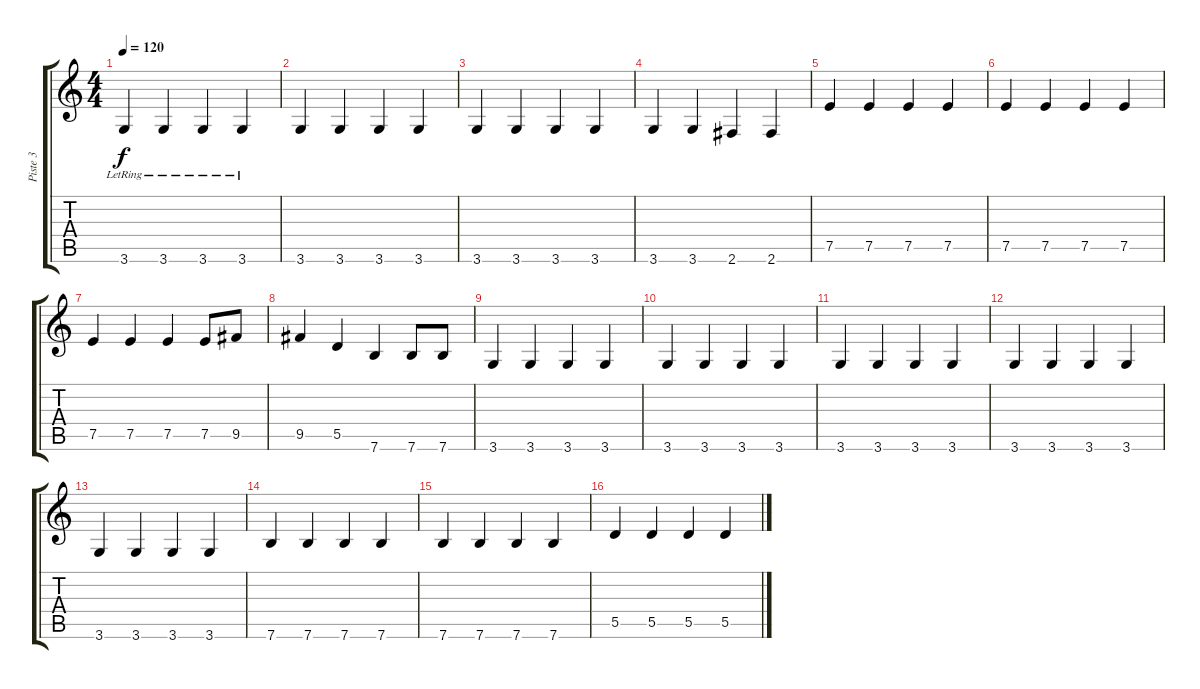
\track ("Piste 3" "Piste 3") {instrument electricbassfinger}
\staff {score tabs}
\tuning (E4 B3 G3 D3 A2 E2) {hide}
\ts (4 4)
\tempo 120
\clef g2
\ks c
3.6{lr}.4{dy f} 3.6{lr}.4 3.6{lr}.4 3.6{lr}.4 |
3.6.4 3.6.4 3.6.4 3.6.4 |
3.6.4 3.6.4 3.6.4 3.6.4 |
3.6.4 3.6.4 2.6.4 2.6.4 |
7.5.4 7.5.4 7.5.4 7.5.4 |
7.5.4 7.5.4 7.5.4 7.5.4 |
7.5.4 7.5.4 7.5.4 7.5.8 9.5.8 |
9.5.4 5.5.4 7.6.4 7.6.8 7.6.8 |
3.6.4 3.6.4 3.6.4 3.6.4 |
3.6.4 3.6.4 3.6.4 3.6.4 |
3.6.4 3.6.4 3.6.4 3.6.4 |
3.6.4 3.6.4 3.6.4 3.6.4 |
3.6.4 3.6.4 3.6.4 3.6.4 |
7.6.4 7.6.4 7.6.4 7.6.4 |
7.6.4 7.6.4 7.6.4 7.6.4 |
5.5.4 5.5.4 5.5.4 5.5.4
